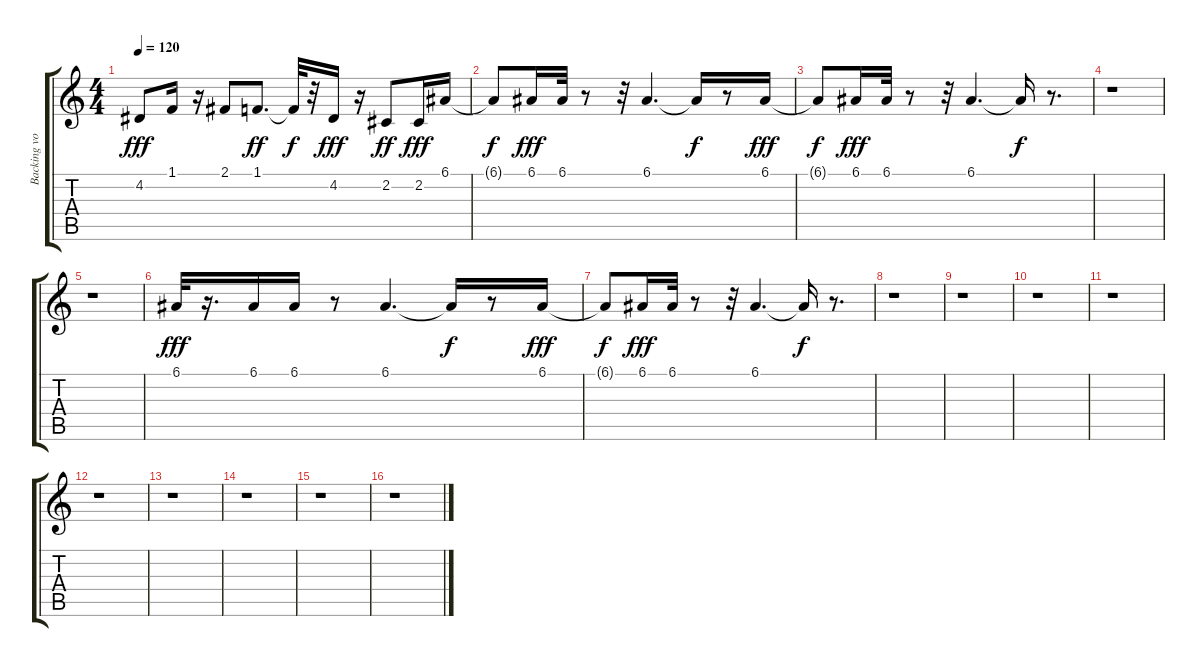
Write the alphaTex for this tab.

\track ("Backing vocals" "Backing vo") {instrument altosax}
\staff {score tabs}
\tuning (E4 B3 G3 D3 A2 E2) {hide}
\ts (4 4)
\tempo 120
\clef g2
\ks c
4.2.8{dy fff} 1.1.16 r.16 2.1.8 1.1.8{d dy ff} 1.1{t}.32{dy f} r.32 4.2.16{dy fff} r.16 2.2.8{dy ff} 2.2.16{dy fff} 6.1.16 |
6.1{t}.8{dy f} 6.1.16{dy fff} 6.1.32 r.8 r.32 6.1.4{d} 6.1{t}.16{dy f} r.8 6.1.16{dy fff} |
6.1{t}.8{dy f} 6.1.16{dy fff} 6.1.32 r.8 r.32 6.1.4{d} 6.1{t}.16{dy f} r.8{d} |
r.1 |
r.1 |
6.1.32{dy fff} r.16{d} 6.1.16 6.1.16 r.8 6.1.4{d} 6.1{t}.16{dy f} r.8 6.1.16{dy fff} |
6.1{t}.8{dy f} 6.1.16{dy fff} 6.1.32 r.8 r.32 6.1.4{d} 6.1{t}.16{dy f} r.8{d} |
r.1 |
r.1 |
r.1 |
r.1 |
r.1 |
r.1 |
r.1 |
r.1 |
r.1
